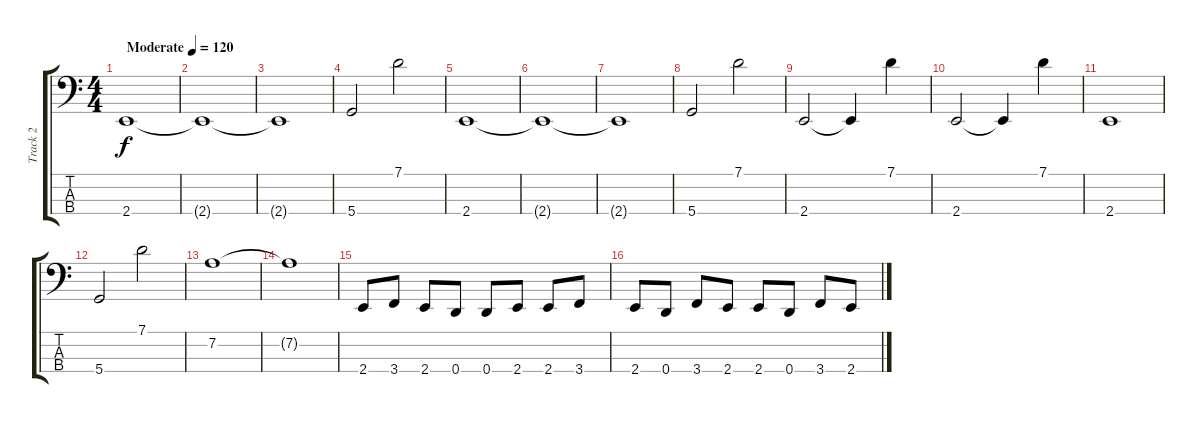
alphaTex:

\track ("Track 2" "Track 2") {instrument electricbassfinger}
\staff {score tabs}
\tuning (G2 D2 A1 D1) {hide}
\ts (4 4)
\tempo (120 "Moderate")
\clef f4
\ks c
2.4.1{dy f instrument electricbassfinger} |
2.4{t}.1 |
2.4{t}.1 |
5.4.2 7.1.2 |
2.4.1 |
2.4{t}.1 |
2.4{t}.1 |
5.4.2 7.1.2 |
2.4.2 2.4{t}.4 7.1.4 |
2.4.2 2.4{t}.4 7.1.4 |
2.4.1 |
5.4.2 7.1.2 |
7.2.1 |
7.2{t}.1 |
2.4.8 3.4.8 2.4.8 0.4.8 0.4.8 2.4.8 2.4.8 3.4.8 |
2.4.8 0.4.8 3.4.8 2.4.8 2.4.8 0.4.8 3.4.8 2.4.8
